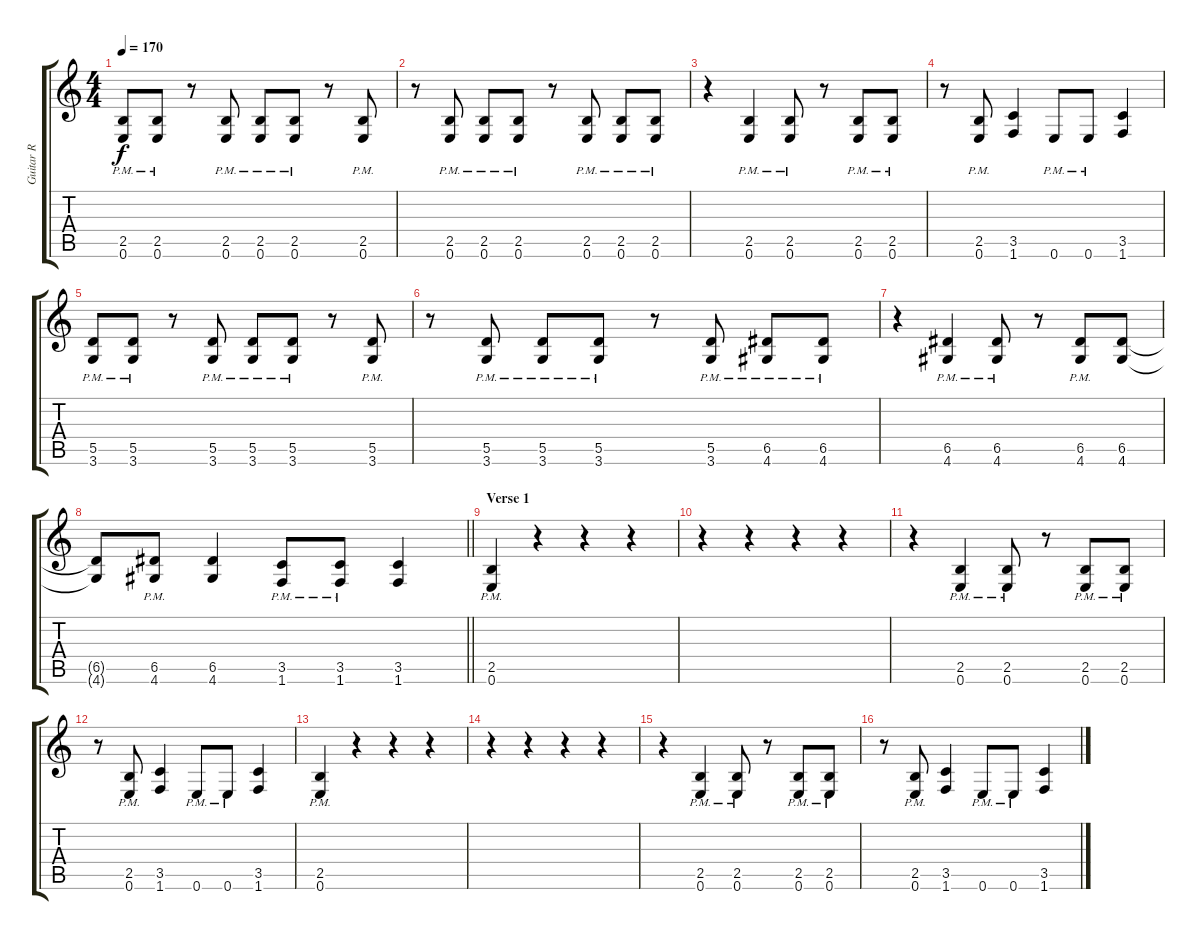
\track ("Guitar R" "Guitar R") {instrument distortionguitar}
\staff {score tabs}
\tuning (E4 B3 G3 D3 A2 E2) {hide}
\ts (4 4)
\tempo 170
\clef g2
\ks c
(2.5{pm} 0.6{pm}).8{dy f} (2.5{pm} 0.6{pm}).8 r.8 (2.5{pm} 0.6{pm}).8 (2.5{pm} 0.6{pm}).8 (2.5{pm} 0.6{pm}).8 r.8 (2.5{pm} 0.6{pm}).8 |
r.8 (2.5{pm} 0.6{pm}).8 (2.5{pm} 0.6{pm}).8 (2.5{pm} 0.6{pm}).8 r.8 (2.5{pm} 0.6{pm}).8 (2.5{pm} 0.6{pm}).8 (2.5{pm} 0.6{pm}).8 |
r.4 (2.5{pm} 0.6{pm}).4 (2.5{pm} 0.6{pm}).8 r.8 (2.5{pm} 0.6{pm}).8 (2.5{pm} 0.6{pm}).8 |
r.8 (2.5{pm} 0.6{pm}).8 (3.5 1.6).4 0.6{pm}.8 0.6{pm}.8 (3.5 1.6).4 |
(5.5{pm} 3.6{pm}).8 (5.5{pm} 3.6{pm}).8 r.8 (5.5{pm} 3.6{pm}).8 (5.5{pm} 3.6{pm}).8 (5.5{pm} 3.6{pm}).8 r.8 (5.5{pm} 3.6{pm}).8 |
r.8 (5.5{pm} 3.6{pm}).8 (5.5{pm} 3.6{pm}).8 (5.5{pm} 3.6{pm}).8 r.8 (5.5{pm} 3.6{pm}).8 (6.5{pm} 4.6{pm}).8 (6.5{pm} 4.6{pm}).8 |
r.4 (6.5{pm} 4.6{pm}).4 (6.5{pm} 4.6{pm}).8 r.8 (6.5{pm} 4.6{pm}).8 (6.5 4.6).8 |
\barLineRight lightlight
(6.5{t} 4.6{t}).8 (6.5{pm} 4.6{pm}).8 (6.5 4.6).4 (3.5{pm} 1.6{pm}).8 (3.5{pm} 1.6{pm}).8 (3.5 1.6).4 |
\section ("" "Verse 1")
(2.5{pm} 0.6{pm}).4 r.4 r.4 r.4 |
r.4 r.4 r.4 r.4 |
r.4 (2.5{pm} 0.6{pm}).4 (2.5{pm} 0.6{pm}).8 r.8 (2.5{pm} 0.6{pm}).8 (2.5{pm} 0.6{pm}).8 |
r.8 (2.5{pm} 0.6{pm}).8 (3.5 1.6).4 0.6{pm}.8 0.6{pm}.8 (3.5 1.6).4 |
(2.5{pm} 0.6{pm}).4 r.4 r.4 r.4 |
r.4 r.4 r.4 r.4 |
r.4 (2.5{pm} 0.6{pm}).4 (2.5{pm} 0.6{pm}).8 r.8 (2.5{pm} 0.6{pm}).8 (2.5{pm} 0.6{pm}).8 |
r.8 (2.5{pm} 0.6{pm}).8 (3.5 1.6).4 0.6{pm}.8 0.6{pm}.8 (3.5 1.6).4
